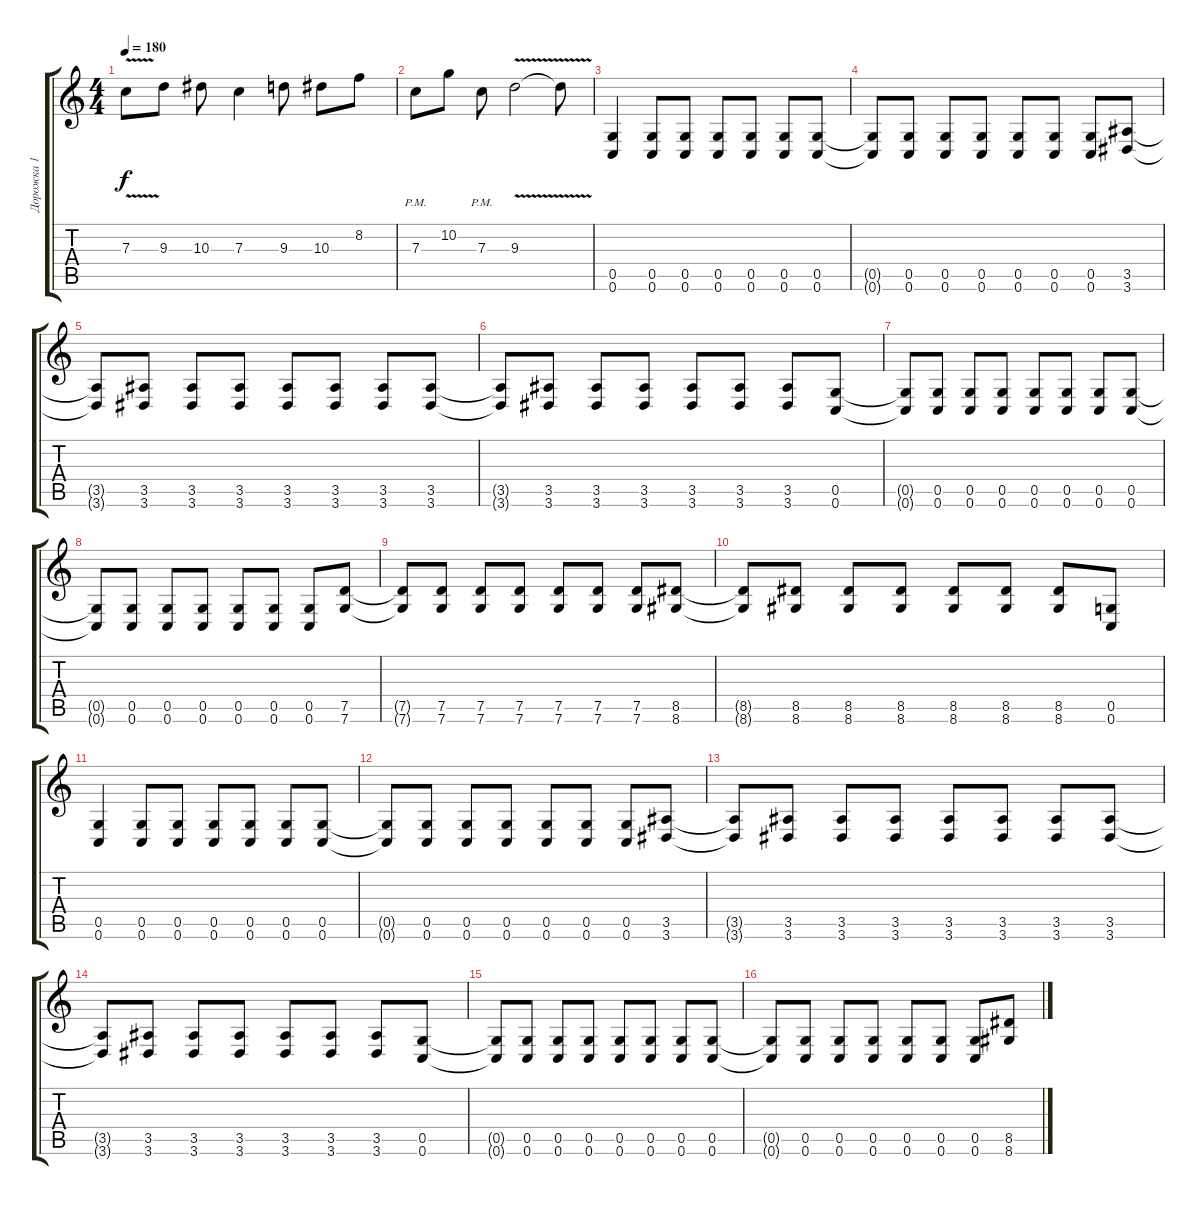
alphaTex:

\track ("Дорожка 1" "Дорожка 1") {instrument distortionguitar}
\staff {score tabs}
\tuning (D4 A3 F3 C3 G2 C2) {hide}
\ts (4 4)
\tempo 180
\clef g2
\ks c
7.3{v t}.8{dy f} 9.3.8 10.3.8 7.3.4 9.3.8 10.3.8 8.2.8 |
7.3{pm}.8 10.2.8 7.3{pm}.8 9.3{v}.2 9.3{t}.8 |
(0.5 0.6).4 (0.5 0.6).8 (0.5 0.6).8 (0.5 0.6).8 (0.5 0.6).8 (0.5 0.6).8 (0.5 0.6).8 |
(0.5{t} 0.6{t}).8 (0.5 0.6).8 (0.5 0.6).8 (0.5 0.6).8 (0.5 0.6).8 (0.5 0.6).8 (0.5 0.6).8 (3.5 3.6).8 |
(3.5{t} 3.6{t}).8 (3.5 3.6).8 (3.5 3.6).8 (3.5 3.6).8 (3.5 3.6).8 (3.5 3.6).8 (3.5 3.6).8 (3.5 3.6).8 |
(3.5{t} 3.6{t}).8 (3.5 3.6).8 (3.5 3.6).8 (3.5 3.6).8 (3.5 3.6).8 (3.5 3.6).8 (3.5 3.6).8 (0.5 0.6).8 |
(0.5{t} 0.6{t}).8 (0.5 0.6).8 (0.5 0.6).8 (0.5 0.6).8 (0.5 0.6).8 (0.5 0.6).8 (0.5 0.6).8 (0.5 0.6).8 |
(0.5{t} 0.6{t}).8 (0.5 0.6).8 (0.5 0.6).8 (0.5 0.6).8 (0.5 0.6).8 (0.5 0.6).8 (0.5 0.6).8 (7.5 7.6).8 |
(7.5{t} 7.6{t}).8 (7.5 7.6).8 (7.5 7.6).8 (7.5 7.6).8 (7.5 7.6).8 (7.5 7.6).8 (7.5 7.6).8 (8.5 8.6).8 |
(8.5{t} 8.6{t}).8 (8.5 8.6).8 (8.5 8.6).8 (8.5 8.6).8 (8.5 8.6).8 (8.5 8.6).8 (8.5 8.6).8 (0.5 0.6).8 |
(0.5 0.6).4 (0.5 0.6).8 (0.5 0.6).8 (0.5 0.6).8 (0.5 0.6).8 (0.5 0.6).8 (0.5 0.6).8 |
(0.5{t} 0.6{t}).8 (0.5 0.6).8 (0.5 0.6).8 (0.5 0.6).8 (0.5 0.6).8 (0.5 0.6).8 (0.5 0.6).8 (3.5 3.6).8 |
(3.5{t} 3.6{t}).8 (3.5 3.6).8 (3.5 3.6).8 (3.5 3.6).8 (3.5 3.6).8 (3.5 3.6).8 (3.5 3.6).8 (3.5 3.6).8 |
(3.5{t} 3.6{t}).8 (3.5 3.6).8 (3.5 3.6).8 (3.5 3.6).8 (3.5 3.6).8 (3.5 3.6).8 (3.5 3.6).8 (0.5 0.6).8 |
(0.5{t} 0.6{t}).8 (0.5 0.6).8 (0.5 0.6).8 (0.5 0.6).8 (0.5 0.6).8 (0.5 0.6).8 (0.5 0.6).8 (0.5 0.6).8 |
(0.5{t} 0.6{t}).8 (0.5 0.6).8 (0.5 0.6).8 (0.5 0.6).8 (0.5 0.6).8 (0.5 0.6).8 (0.5 0.6).8 (8.5 8.6).8
